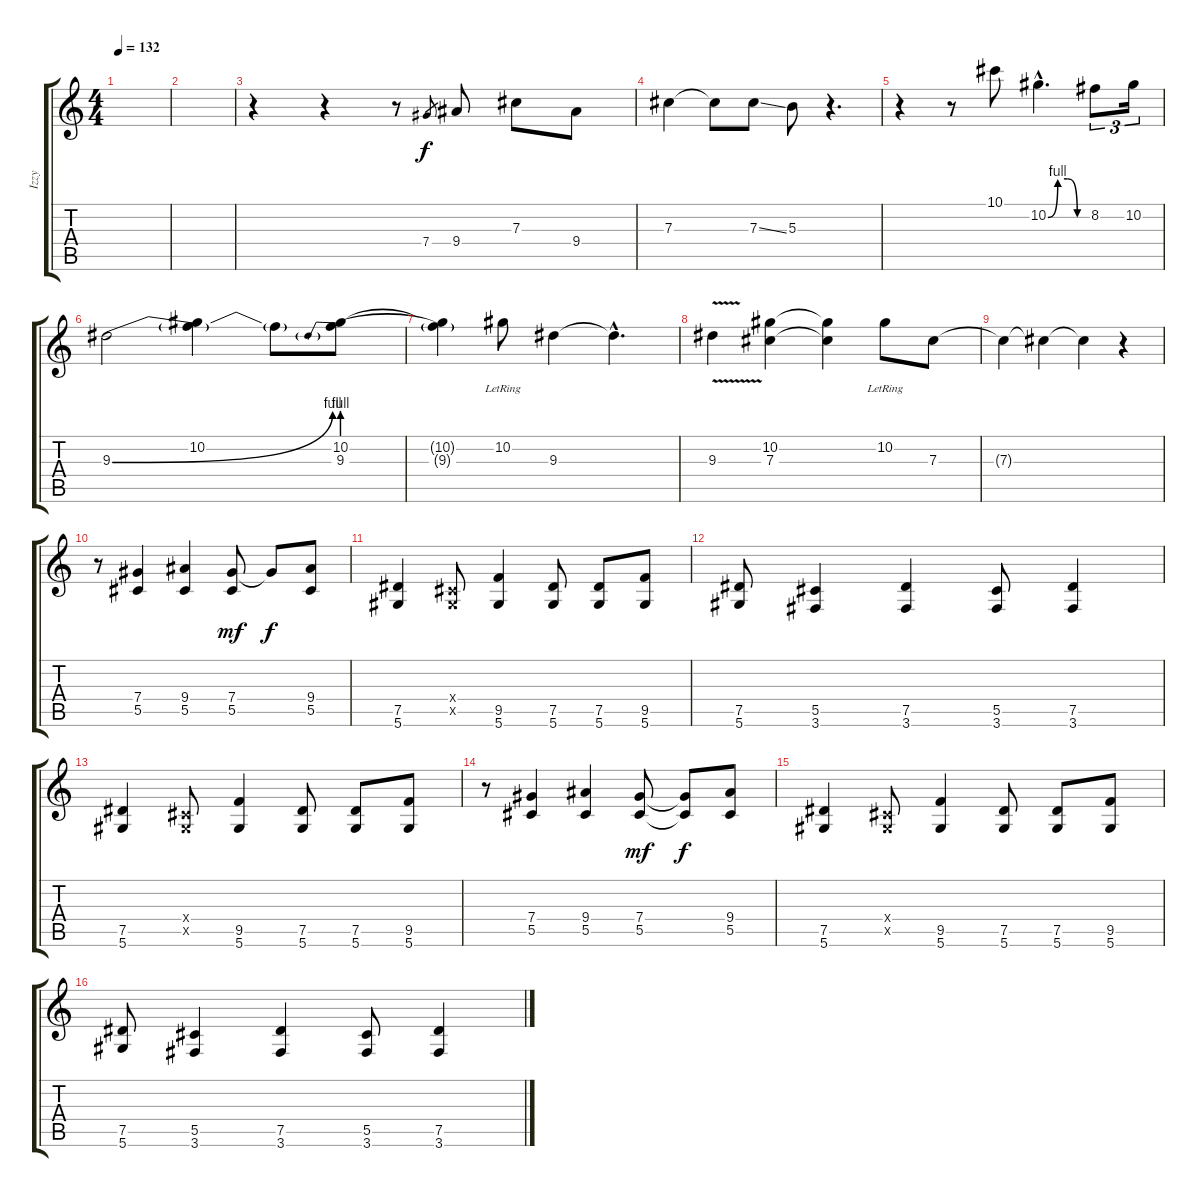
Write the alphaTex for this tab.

\track ("Izzy" "Izzy") {instrument distortionguitar}
\staff {score tabs}
\tuning (Eb4 Bb3 Gb3 Db3 Ab2 Eb2) {hide}
\ts (4 4)
\tempo 132
\clef g2
\ks c
|
|
r.4 r.4 r.8 7.4.8{gr} 9.4.8 7.3.8 9.4.8 |
7.3.4 7.3{t}.8 7.3{ss}.8 5.3.8 r.4{d} |
r.4 r.8 10.1.8 10.2{be (custom 0 0 15 4 30 4 45 0 60 0) hac}.4{d} 8.2.8{tu (3 2)} 10.2.16{tu (3 2)} |
9.3{be (bend 0 0 60 4)}.2 (10.2 9.3{t}).4 9.3{t}.8 (10.2 9.3{be (prebend 0 4 60 4)}).8 |
(10.2{t} 9.3{t}).4 10.2{lr}.8 9.3.4 9.3{hac t}.4{d} |
9.3{v}.4 (10.2 7.3).4 (10.2{t} 7.3{t}).4 10.2{lr}.8 7.3.8 |
7.3{t}.4 7.3{t}.4 7.3{t}.4 r.4 |
r.8 (7.4 5.5).4 (9.4 5.5).4 (7.4 5.5).8{dy mf} 7.4{t}.8{dy f} (9.4 5.5).8 |
(7.5 5.6).4 (0.4{x} 0.5{x}).8 (9.5 5.6).4 (7.5 5.6).8 (7.5 5.6).8 (9.5 5.6).8 |
(7.5 5.6).8 (5.5 3.6).4 (7.5 3.6).4 (5.5 3.6).8 (7.5 3.6).4 |
(7.5 5.6).4 (0.4{x} 0.5{x}).8 (9.5 5.6).4 (7.5 5.6).8 (7.5 5.6).8 (9.5 5.6).8 |
r.8 (7.4 5.5).4 (9.4 5.5).4 (7.4 5.5).8{dy mf} (7.4{t} 5.5{t}).8{dy f} (9.4 5.5).8 |
(7.5 5.6).4 (0.4{x} 0.5{x}).8 (9.5 5.6).4 (7.5 5.6).8 (7.5 5.6).8 (9.5 5.6).8 |
(7.5 5.6).8 (5.5 3.6).4 (7.5 3.6).4 (5.5 3.6).8 (7.5 3.6).4
